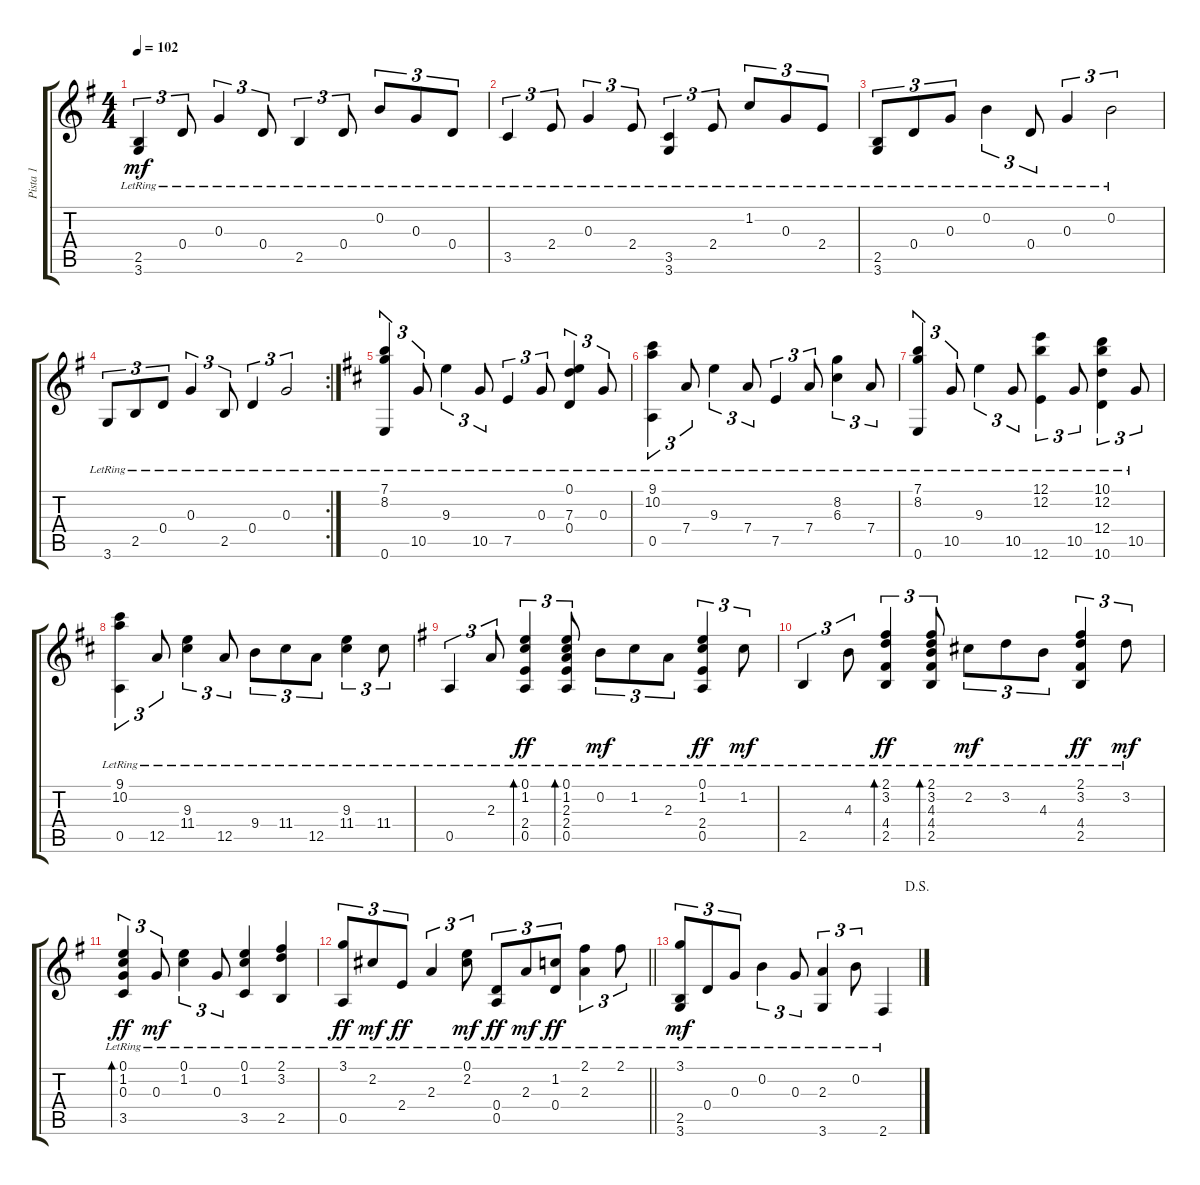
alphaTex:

\track ("Pista 1" "Pista 1") {instrument acousticguitarsteel}
\staff {score tabs}
\tuning (E4 B3 G3 D3 A2 E2) {hide}
\ts (4 4)
\tempo 102
\clef g2
\ks g
(2.5{lr} 3.6{lr}).4{tu (3 2) dy mf} 0.4{lr}.8{tu (3 2)} 0.3{lr}.4{tu (3 2)} 0.4{lr}.8{tu (3 2)} 2.5{lr}.4{tu (3 2)} 0.4{lr}.8{tu (3 2)} 0.2{lr}.8{tu (3 2)} 0.3{lr}.8{tu (3 2)} 0.4{lr}.8{tu (3 2)} |
3.5{lr}.4{tu (3 2)} 2.4{lr}.8{tu (3 2)} 0.3{lr}.4{tu (3 2)} 2.4{lr}.8{tu (3 2)} (3.5{lr} 3.6{lr}).4{tu (3 2)} 2.4{lr}.8{tu (3 2)} 1.2{lr}.8{tu (3 2)} 0.3{lr}.8{tu (3 2)} 2.4{lr}.8{tu (3 2)} |
(2.5{lr} 3.6{lr}).8{tu (3 2)} 0.4{lr}.8{tu (3 2)} 0.3{lr}.8{tu (3 2)} 0.2{lr}.4{tu (3 2)} 0.4{lr}.8{tu (3 2)} 0.3{lr}.4{tu (3 2)} 0.2{lr}.2{tu (3 2)} |
\rc 2
3.6{lr}.8{tu (3 2)} 2.5{lr}.8{tu (3 2)} 0.4{lr}.8{tu (3 2)} 0.3{lr}.4{tu (3 2)} 2.5{lr}.8{tu (3 2)} 0.4{lr}.4{tu (3 2)} 0.3{lr}.2{tu (3 2)} |
\ks d
(7.1{lr} 8.2{lr} 0.6{lr}).4{tu (3 2)} 10.5{lr}.8{tu (3 2)} 9.3{lr}.4{tu (3 2)} 10.5{lr}.8{tu (3 2)} 7.5{lr}.4{tu (3 2)} 0.3{lr}.8{tu (3 2)} (0.1{lr} 7.3{lr} 0.4{lr}).4{tu (3 2)} 0.3{lr}.8{tu (3 2)} |
(9.1{lr} 10.2{lr} 0.5{lr}).4{tu (3 2)} 7.4{lr}.8{tu (3 2)} 9.3{lr}.4{tu (3 2)} 7.4{lr}.8{tu (3 2)} 7.5{lr}.4{tu (3 2)} 7.4{lr}.8{tu (3 2)} (8.2{lr} 6.3{lr}).4{tu (3 2)} 7.4{lr}.8{tu (3 2)} |
(7.1{lr} 8.2{lr} 0.6{lr}).4{tu (3 2)} 10.5{lr}.8{tu (3 2)} 9.3{lr}.4{tu (3 2)} 10.5{lr}.8{tu (3 2)} (12.1 12.2 12.6{lr}).4{tu (3 2)} 10.5{lr}.8{tu (3 2)} (10.1 12.2 12.4{lr} 10.6{lr}).4{tu (3 2)} 10.5{lr}.8{tu (3 2)} |
(9.1{lr} 10.2{lr} 0.5{lr}).4{tu (3 2)} 12.5{lr}.8{tu (3 2)} (9.3{lr} 11.4{lr}).4{tu (3 2)} 12.5{lr}.8{tu (3 2)} 9.4{lr}.8{tu (3 2)} 11.4{lr}.8{tu (3 2)} 12.5{lr}.8{tu (3 2)} (9.3{lr} 11.4{lr}).4{tu (3 2)} 11.4{lr}.8{tu (3 2)} |
\ks g
0.5{lr}.4{tu (3 2)} 2.3{lr}.8{tu (3 2)} (0.1{lr} 1.2{lr} 2.4{lr} 0.5{lr}).4{tu (3 2) bd 60 dy ff} (0.1{lr} 1.2{lr} 2.3{lr} 2.4{lr} 0.5{lr}).8{tu (3 2) bd 60} 0.2{lr}.8{tu (3 2) dy mf} 1.2{lr}.8{tu (3 2)} 2.3{lr}.8{tu (3 2)} (0.1{lr} 1.2{lr} 2.4{lr} 0.5{lr}).4{tu (3 2) dy ff} 1.2{lr}.8{tu (3 2) dy mf} |
2.5{lr}.4{tu (3 2)} 4.3{lr}.8{tu (3 2)} (2.1{lr} 3.2{lr} 4.4{lr} 2.5{lr}).4{tu (3 2) bd 60 dy ff} (2.1{lr} 3.2{lr} 4.3{lr} 4.4{lr} 2.5{lr}).8{tu (3 2) bd 60} 2.2{lr}.8{tu (3 2) dy mf} 3.2{lr}.8{tu (3 2)} 4.3{lr}.8{tu (3 2)} (2.1{lr} 3.2{lr} 4.4{lr} 2.5{lr}).4{tu (3 2) dy ff} 3.2{lr}.8{tu (3 2) dy mf} |
(0.1{lr} 1.2{lr} 0.3{lr} 3.5{lr}).4{tu (3 2) bd 60 dy ff} 0.3{lr}.8{tu (3 2) dy mf} (0.1{lr} 1.2{lr}).4{tu (3 2)} 0.3{lr}.8{tu (3 2)} (0.1{lr} 1.2{lr} 3.5{lr}).4 (2.1{lr} 3.2{lr} 2.5{lr}).4 |
\barLineRight lightlight
(3.1{lr} 0.5{lr}).8{tu (3 2) dy ff} 2.2{lr}.8{tu (3 2) dy mf} 2.4{lr}.8{tu (3 2) dy ff} 2.3{lr}.4{tu (3 2)} (0.1{lr} 2.2{lr}).8{tu (3 2) dy mf} (0.4{lr} 0.5{lr}).8{tu (3 2) dy ff} 2.3{lr}.8{tu (3 2) dy mf} (1.2{lr} 0.4{lr}).8{tu (3 2) dy ff} (2.1{lr} 2.3{lr}).4{tu (3 2)} 2.1{lr}.8{tu (3 2)} |
\jump dalsegno
(3.1{lr} 2.5{lr} 3.6{lr}).8{tu (3 2) dy mf} 0.4{lr}.8{tu (3 2)} 0.3{lr}.8{tu (3 2)} 0.2{lr}.4{tu (3 2)} 0.3{lr}.8{tu (3 2)} (2.3{lr} 3.6{lr}).4{tu (3 2)} 0.2{lr}.8{tu (3 2)} 2.6{lr}.4
